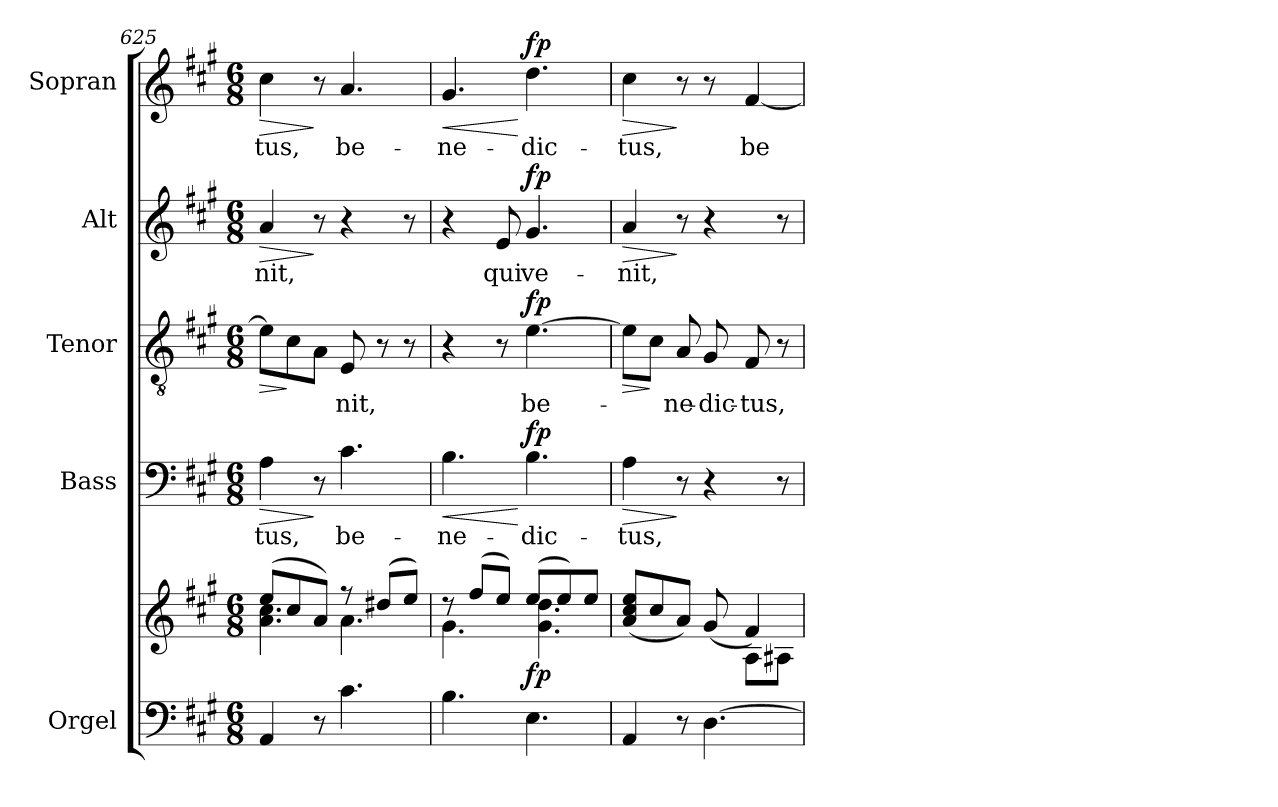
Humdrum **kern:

**kern	**kern	**dynam	**kern	**text	**dynam	**kern	**text	**dynam	**kern	**text	**dynam	**kern	**text	**dynam
*part5	*part5	*part5	*part4	*part4	*part4	*part3	*part3	*part3	*part2	*part2	*part2	*part1	*part1	*part1
*staff6	*staff5	*staff5/6	*staff4	*staff4	*staff4	*staff3	*staff3	*staff3	*staff2	*staff2	*staff2	*staff1	*staff1	*staff1
*I"Orgel	*	*	*I"Bass	*	*	*I"Tenor	*	*	*I"Alt	*	*	*I"Sopran	*	*
*I'Org.	*	*	*I'B.	*	*	*I'T.	*	*	*I'A.	*	*	*I'S.	*	*
*clefF4	*clefG2	*	*clefF4	*	*	*clefGv2	*	*	*clefG2	*	*	*clefG2	*	*
*k[f#c#g#]	*k[f#c#g#]	*	*k[f#c#g#]	*	*	*k[f#c#g#]	*	*	*k[f#c#g#]	*	*	*k[f#c#g#]	*	*
*A:	*A:	*	*A:	*	*	*A:	*	*	*A:	*	*	*A:	*	*
*M6/8	*M6/8	*	*M6/8	*	*	*M6/8	*	*	*M6/8	*	*	*M6/8	*	*
=625	=625	=625	=625	=625	=625	=625	=625	=625	=625	=625	=625	=625	=625	=625
*	*^	*	*	*	*	*	*	*	*	*	*	*	*	*
!	!	!	!	!	!LO:LY:b	!LO:HP:b	!	!	!LO:HP:b	!	!LO:LY:b	!LO:HP:b	!	!LO:LY:b	!LO:HP:b
4AA/	(>8ee/L	4.a\ 4.cc#\	.	4A\	-tus,	>	8e\L]	.	>	4a/	-nit,	>	4cc#\	-tus,	>
.	8cc#/	.	.	.	.	.	8c#\	.	]	.	.	.	.	.	.
8r	8a/J)	.	.	8r	.	]	8A\J	.	.	8r	.	]	8r	.	]
!	!	!	!	!	!LO:LY:b	!	!	!LO:LY:b	!	!	!	!	!	!LO:LY:b	!
4.c#\	8rff	4.a\	.	4.c#\	be-	.	8E/	-nit,	.	4r	.	.	4.a/	be-	.
.	(>8dd#X/L	.	.	.	.	.	8r	.	.	.	.	.	.	.	.
.	8ee/J)	.	.	.	.	.	8r	.	.	8r	.	.	.	.	.
=626	=626	=626	=626	=626	=626	=626	=626	=626	=626	=626	=626	=626	=626	=626	=626
!	!	!	!	!	!LO:LY:b	!LO:HP:b	!	!	!	!	!	!	!	!LO:LY:b	!LO:HP:b
4.B\	8rdd	4.g#\	.	4.B\	-ne-	<	4r	.	.	4r	.	.	4.g#/	-ne-	<
.	(>8ff#/L	.	.	.	.	.	.	.	.	.	.	.	.	.	.
!	!	!	!	!	!	!	!	!	!	!	!LO:LY:b	!	!	!	!
.	8ee/J)	.	.	.	.	.	8r	.	.	8e/	qui	.	.	.	.
!	!	!	!LO:DY:b	!	!LO:LY:b	!LO:DY:n=1:a	!	!LO:LY:b	!LO:DY:a	!	!LO:LY:b	!LO:DY:a	!	!LO:LY:b	!LO:DY:n=1:a
4.E\	(>8ee/L	4.g#\ 4.dd\	fp	4.B\	-dic-	[ fp	[4.e\	be-	fp	4.g#/	ve-	fp	4.dd\	-dic-	[ fp
.	8ee/)	.	.	.	.	.	.	.	.	.	.	.	.	.	.
.	8ee/J	.	.	.	.	.	.	.	.	.	.	.	.	.	.
!!LO:PB:g=z
=627	=627	=627	=627	=627	=627	=627	=627	=627	=627	=627	=627	=627	=627	=627	=627
!	!	!	!	!	!LO:LY:b	!LO:HP:b	!	!	!LO:HP:b	!	!LO:LY:b	!LO:HP:b	!	!LO:LY:b	!LO:HP:b
4AA/	(>8a/ 8cc#/ 8ee/L	2ryy	.	4A\	-tus,	>	8e\L]	.	>	4a/	-nit,	>	4cc#\	-tus,	>
.	8cc#/	.	.	.	.	.	8c#\J	.	]	.	.	.	.	.	.
!	!	!	!	!	!	!	!	!LO:LY:b	!	!	!	!	!	!	!
8r	8a/J)	.	.	8r	.	]	8A/	-ne-	.	8r	.	]	8r	.	]
!	!	!	!	!	!	!	!	!LO:LY:b	!	!	!	!	!	!	!
[4.D\	(8g#/	.	.	4r	.	.	8G#/	-dic-	.	4r	.	.	8r	.	.
!	!	!	!	!	!	!	!	!LO:LY:b	!	!	!	!	!	!LO:LY:b	!
.	4f#/)	8A\L	.	.	.	.	8F#/	-tus,	.	.	.	.	[4f#/	be-	.
.	.	8A#X\J	.	8r	.	.	8r	.	.	8r	.	.	.	.	.
*	*v	*v	*	*	*	*	*	*	*	*	*	*	*	*	*
=	=	=	=	=	=	=	=	=	=	=	=	=	=	=
*-	*-	*-	*-	*-	*-	*-	*-	*-	*-	*-	*-	*-	*-	*-
